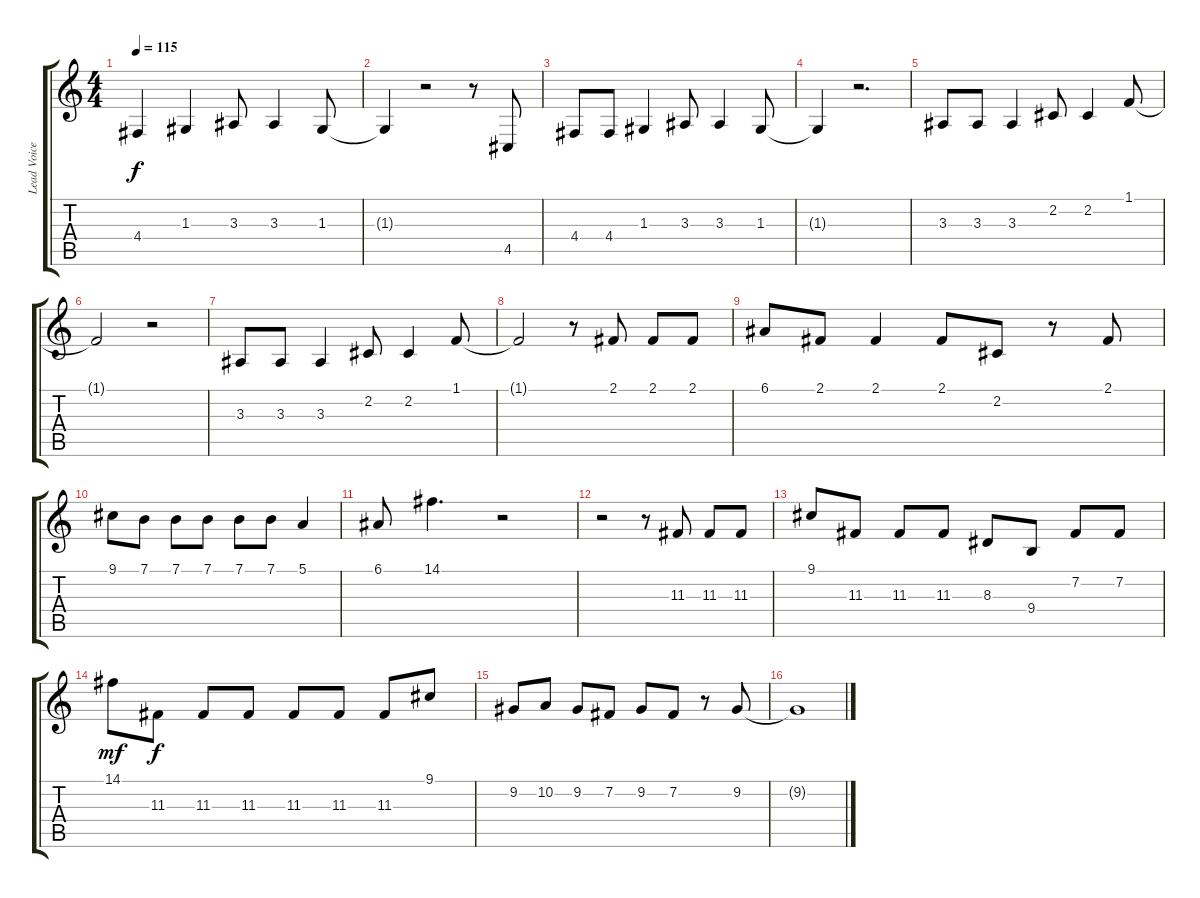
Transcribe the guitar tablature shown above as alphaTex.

\track ("Lead Voice" "Lead Voice") {instrument oboe}
\staff {score tabs}
\tuning (E4 B3 G3 D3 A2 E2) {hide}
\ts (4 4)
\tempo 115
\clef g2
\ks c
4.4.4{dy f} 1.3.4 3.3.8 3.3.4 1.3.8 |
1.3{t}.4 r.2 r.8 4.5.8 |
4.4.8 4.4.8 1.3.4 3.3.8 3.3.4 1.3.8 |
1.3{t}.4 r.2{d} |
3.3.8 3.3.8 3.3.4 2.2.8 2.2.4 1.1.8 |
1.1{t}.2 r.2 |
3.3.8 3.3.8 3.3.4 2.2.8 2.2.4 1.1.8 |
1.1{t}.2 r.8 2.1.8 2.1.8 2.1.8 |
6.1.8 2.1.8 2.1.4 2.1.8 2.2.8 r.8 2.1.8 |
9.1.8 7.1.8 7.1.8 7.1.8 7.1.8 7.1.8 5.1.4 |
6.1.8 14.1.4{d} r.2 |
r.2 r.8 11.3.8 11.3.8 11.3.8 |
9.1.8 11.3.8 11.3.8 11.3.8 8.3.8 9.4.8 7.2.8 7.2.8 |
14.1.8{dy mf} 11.3.8{dy f} 11.3.8 11.3.8 11.3.8 11.3.8 11.3.8 9.1.8 |
9.2.8 10.2.8 9.2.8 7.2.8 9.2.8 7.2.8 r.8 9.2.8 |
9.2{t}.1
